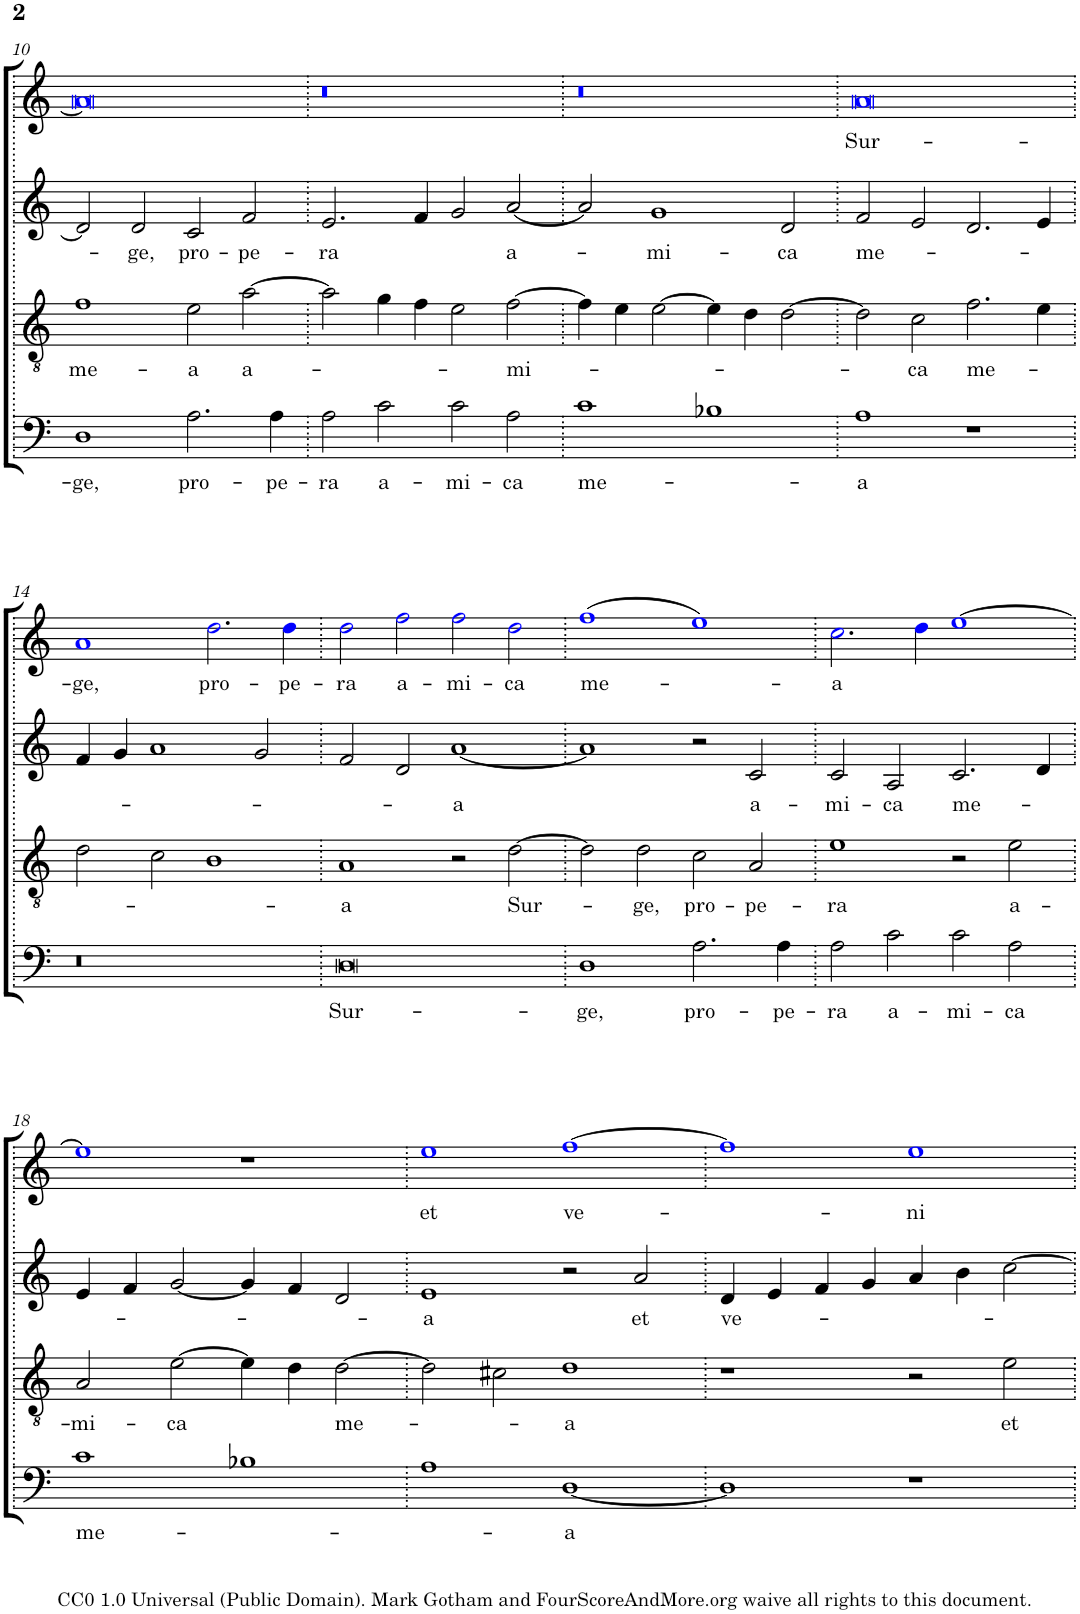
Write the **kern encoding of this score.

**kern	**text	**kern	**text	**kern	**text	**kern	**text
*part4	*part4	*part3	*part3	*part2	*part2	*part1	*part1
*staff4	*staff4	*staff3	*staff3	*staff2	*staff2	*staff1	*staff1
*I"Bass	*	*I"Tenor	*	*I"Alto	*	*I"Soprano	*
!!LO:PB:g=z
*clefF4	*	*clefGv2	*	*clefG2	*	*clefG2	*
*k[]	*	*k[]	*	*k[]	*	*k[]	*
*M4/2	*	*M4/2	*	*M4/2	*	*M4/2	*
=10	=10	=10	=10	=10	=10	=10	=10
!	!LO:LY:b	!	!LO:LY:b	!	!	!	!
1D	-ge,	1f	me-	2d/]	.	0ai]	.
!	!	!	!	!	!LO:LY:b	!	!
.	.	.	.	2d/	-ge,	.	.
!	!LO:LY:b	!	!LO:LY:b	!	!LO:LY:b	!	!
2.A\	pro-	2e\	-a	2c/	pro-	.	.
!	!	!	!LO:LY:b	!	!LO:LY:b	!	!
.	.	[>2a\	a-	2f/	-pe-	.	.
!	!LO:LY:b	!	!	!	!	!	!
4A\	-pe-	.	.	.	.	.	.
=11.	=11.	=11.	=11.	=11.	=11.	=11.	=11.
!	!LO:LY:b	!	!	!	!LO:LY:b	!	!
2A\	-ra	2a\]	.	2.e/	-ra	0r	.
!	!LO:LY:b	!	!	!	!	!	!
2c\	a-	4g\	.	.	.	.	.
.	.	4f\	.	4f/	.	.	.
!	!LO:LY:b	!	!	!	!	!	!
2c\	-mi-	2e\	.	2g/	.	.	.
!	!LO:LY:b	!	!LO:LY:b	!	!LO:LY:b	!	!
2A\	-ca	[>2f\	-mi-	[<2a/	a-	.	.
=12.	=12.	=12.	=12.	=12.	=12.	=12.	=12.
!	!LO:LY:b	!	!	!	!	!	!
1c	me-	4f\]	.	2a/]	.	0r	.
.	.	4e\	.	.	.	.	.
!	!	!	!	!	!LO:LY:b	!	!
.	.	[>2e\	.	1g	-mi-	.	.
1B-X	.	4e\]	.	.	.	.	.
.	.	4d\	.	.	.	.	.
!	!	!	!	!	!LO:LY:b	!	!
.	.	[>2d\	.	2d/	-ca	.	.
=13.	=13.	=13.	=13.	=13.	=13.	=13.	=13.
!	!LO:LY:b	!	!	!	!LO:LY:b	!	!LO:LY:b
1A	-a	2d\]	.	2f/	me-	0ai	Sur-
!	!	!	!LO:LY:b	!	!	!	!
.	.	2c\	-ca	2e/	.	.	.
!	!	!	!LO:LY:b	!	!	!	!
1r	.	2.f\	me-	2.d/	.	.	.
.	.	4e\	.	4e/	.	.	.
!!LO:LB:g=z
=14.	=14.	=14.	=14.	=14.	=14.	=14.	=14.
!	!	!	!	!	!	!	!LO:LY:b
0r	.	2d\	.	4f/	.	1ai	-ge,
.	.	.	.	4g/	.	.	.
.	.	2c\	.	1a	.	.	.
!	!	!	!	!	!	!	!LO:LY:b
.	.	1B	.	.	.	2.ddi\	pro-
.	.	.	.	2g/	.	.	.
!	!	!	!	!	!	!	!LO:LY:b
.	.	.	.	.	.	4ddi\	-pe-
=15.	=15.	=15.	=15.	=15.	=15.	=15.	=15.
!	!LO:LY:b	!	!LO:LY:b	!	!	!	!LO:LY:b
0D	Sur-	1A	-a	2f/	.	2ddi\	-ra
!	!	!	!	!	!	!	!LO:LY:b
.	.	.	.	2d/	.	2ffi\	a-
!	!	!	!	!	!LO:LY:b	!	!LO:LY:b
.	.	2r	.	[<1a	-a	2ffi\	-mi-
!	!	!	!LO:LY:b	!	!	!	!LO:LY:b
.	.	[>2d\	Sur-	.	.	2ddi\	-ca
=16.	=16.	=16.	=16.	=16.	=16.	=16.	=16.
!	!LO:LY:b	!	!	!	!	!	!LO:LY:b
1D	-ge,	2d\]	.	1a]	.	(1ffi	me-
!	!	!	!LO:LY:b	!	!	!	!
.	.	2d\	-ge,	.	.	.	.
!	!LO:LY:b	!	!LO:LY:b	!	!	!	!
2.A\	pro-	2c\	pro-	2r	.	1eei)	.
!	!	!	!LO:LY:b	!	!LO:LY:b	!	!
.	.	2A/	-pe-	2c/	a-	.	.
!	!LO:LY:b	!	!	!	!	!	!
4A\	-pe-	.	.	.	.	.	.
=17.	=17.	=17.	=17.	=17.	=17.	=17.	=17.
!	!LO:LY:b	!	!LO:LY:b	!	!LO:LY:b	!	!LO:LY:b
2A\	-ra	1e	-ra	2c/	-mi-	2.cci\	-a
!	!LO:LY:b	!	!	!	!LO:LY:b	!	!
2c\	a-	.	.	2A/	-ca	.	.
.	.	.	.	.	.	4ddi\	.
!	!LO:LY:b	!	!	!	!LO:LY:b	!	!
2c\	-mi-	2r	.	2.c/	me-	[>1eei	.
!	!LO:LY:b	!	!LO:LY:b	!	!	!	!
2A\	-ca	2e\	a-	.	.	.	.
.	.	.	.	4d/	.	.	.
!!LO:LB:g=z
=18.	=18.	=18.	=18.	=18.	=18.	=18.	=18.
!	!LO:LY:b	!	!LO:LY:b	!	!	!	!
1c	me-	2A/	-mi-	4e/	.	1eei]	.
.	.	.	.	4f/	.	.	.
!	!	!	!LO:LY:b	!	!	!	!
.	.	[>2e\	-ca	[<2g/	.	.	.
1B-X	.	4e\]	.	4g/]	.	1r	.
.	.	4d\	.	4f/	.	.	.
!	!	!	!LO:LY:b	!	!	!	!
.	.	[>2d\	me-	2d/	.	.	.
=19.	=19.	=19.	=19.	=19.	=19.	=19.	=19.
!	!	!	!	!	!LO:LY:b	!	!LO:LY:b
1A	.	2d\]	.	1e	-a	1eei	et
.	.	2c#X\	.	.	.	.	.
!	!LO:LY:b	!	!LO:LY:b	!	!	!	!LO:LY:b
[<1D	-a	1d	-a	2r	.	[>1ffi	ve-
!	!	!	!	!	!LO:LY:b	!	!
.	.	.	.	2a/	et	.	.
=20.	=20.	=20.	=20.	=20.	=20.	=20.	=20.
!	!	!	!	!	!LO:LY:b	!	!
1D]	.	1r	.	4d/	ve-	1ffi]	.
.	.	.	.	4e/	.	.	.
.	.	.	.	4f/	.	.	.
.	.	.	.	4g/	.	.	.
!	!	!	!	!	!	!	!LO:LY:b
1r	.	2r	.	4a/	.	1eei	-ni
.	.	.	.	4b\	.	.	.
!	!	!	!LO:LY:b	!	!	!	!
.	.	2e\	et	[>2cc\	.	.	.
=.	=.	=.	=.	=.	=.	=.	=.
*-	*-	*-	*-	*-	*-	*-	*-
